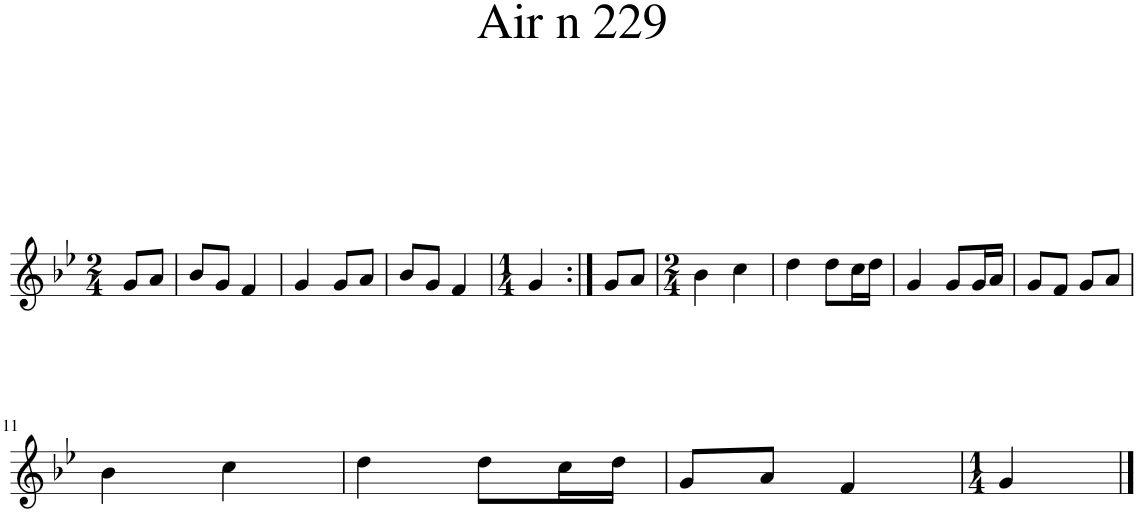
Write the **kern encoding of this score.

**kern
*part1
*staff1
*I"Piano
*I'Pno.
*clefG2
*k[b-e-]
*M2/4
=1
8g/L
8a/J
=2
8b-/L
8g/J
4f/
=3
4g/
8g/L
8a/J
=4
8b-/L
8g/J
4f/
=5
*M1/4
4g/
=6:|!
8g/L
8a/J
=7
*M2/4
4b-\
4cc\
=8
4dd\
8dd\L
16cc\L
16dd\JJ
=9
4g/
8g/L
16g/L
16a/JJ
=10
8g/L
8f/J
8g/L
8a/J
!!LO:LB:g=z
=11
4b-\
4cc\
=12
4dd\
8dd\L
16cc\L
16dd\JJ
=13
8g/L
8a/J
4f/
=14
*M1/4
4g/
==
*-
